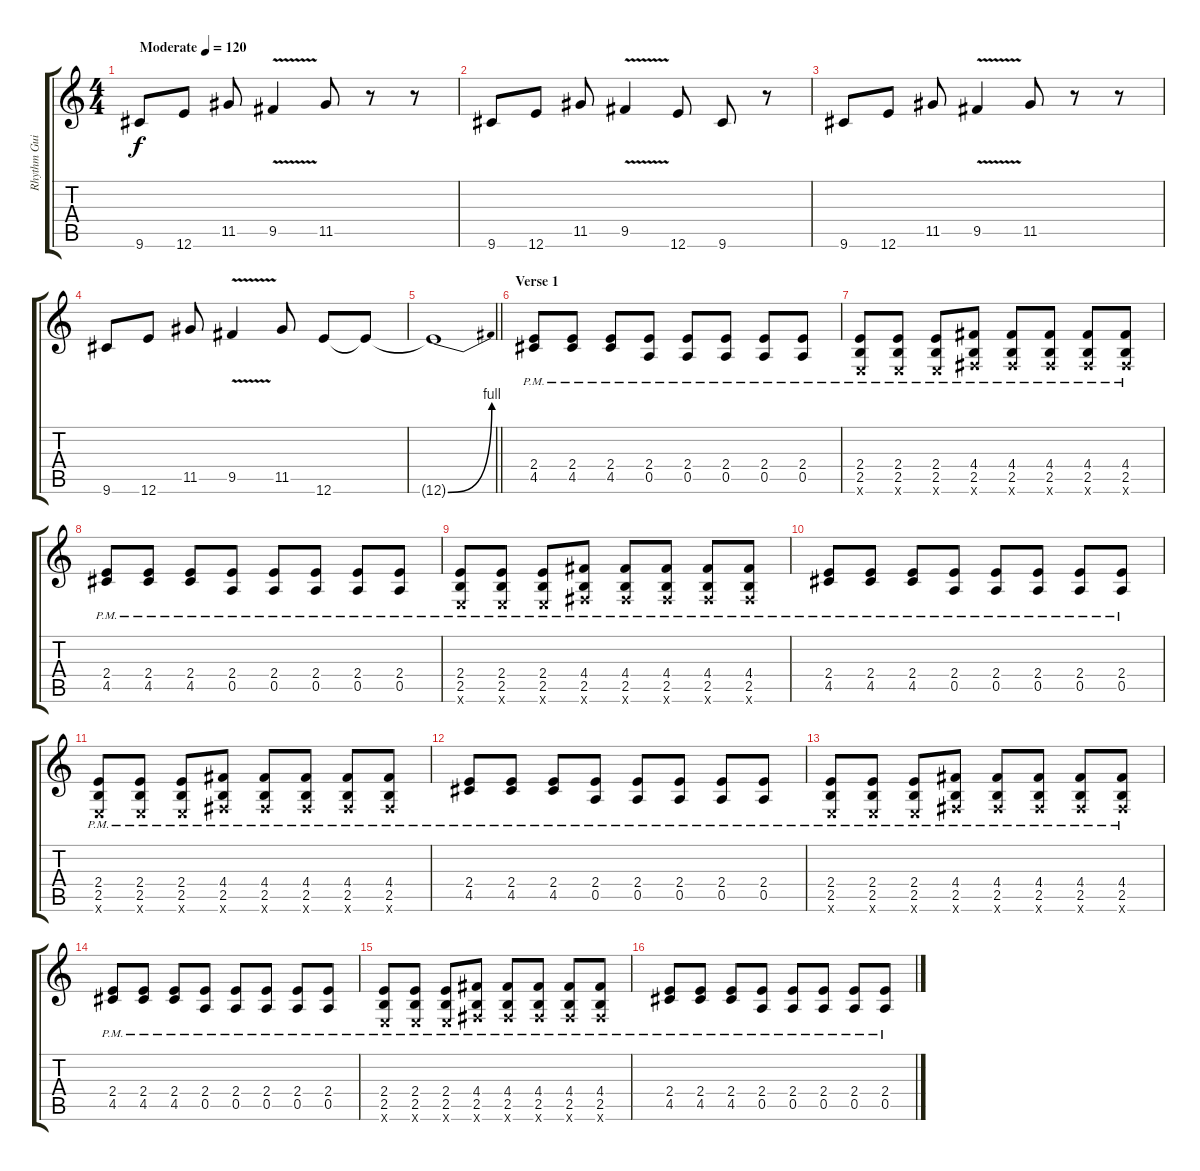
\track ("Rhythm Guitar" "Rhythm Gui") {instrument distortionguitar}
\staff {score tabs}
\tuning (E4 B3 G3 D3 A2 E2) {hide}
\ts (4 4)
\tempo (120 "Moderate")
\clef g2
\ks c
9.6.8{dy f volume 16 balance 0 instrument distortionguitar} 12.6.8 11.5.8 9.5{v}.4 11.5.8 r.8 r.8 |
9.6.8 12.6.8 11.5.8 9.5{v}.4 12.6.8 9.6.8 r.8 |
9.6.8 12.6.8 11.5.8 9.5{v}.4 11.5.8 r.8 r.8 |
9.6.8 12.6.8 11.5.8 9.5{v}.4 11.5.8 12.6.8 12.6{t}.8 |
\barLineRight lightlight
12.6{be (bend 0 0 60 4) t}.1 |
\section ("" "Verse 1")
(2.4{pm} 4.5{pm}).8{volume 12 balance 0 instrument electricguitarmuted} (2.4 4.5{pm}).8 (2.4 4.5{pm}).8 (2.4 0.5{pm}).8 (2.4 0.5{pm}).8 (2.4 0.5{pm}).8 (2.4 0.5{pm}).8 (2.4 0.5{pm}).8 |
(2.4 2.5{pm} 0.6{x}).8 (2.4 2.5{pm} 0.6{x}).8 (2.4 2.5{pm} 0.6{x}).8 (4.4 2.5{pm} 2.6{x}).8 (4.4 2.5{pm} 2.6{x}).8 (4.4 2.5{pm} 2.6{x}).8 (4.4 2.5{pm} 2.6{x}).8 (4.4 2.5{pm} 2.6{x}).8 |
(2.4 4.5{pm}).8 (2.4{pm} 4.5{pm}).8 (2.4{pm} 4.5{pm}).8 (2.4{pm} 0.5{pm}).8 (2.4{pm} 0.5{pm}).8 (2.4{pm} 0.5{pm}).8 (2.4{pm} 0.5{pm}).8 (2.4 0.5{pm}).8 |
(2.4 2.5{pm} 0.6{x}).8 (2.4 2.5{pm} 0.6{x}).8 (2.4 2.5{pm} 0.6{x}).8 (4.4 2.5{pm} 2.6{x}).8 (4.4 2.5{pm} 2.6{x}).8 (4.4 2.5{pm} 2.6{x}).8 (4.4 2.5{pm} 2.6{x}).8 (4.4 2.5{pm} 2.6{x}).8 |
(2.4 4.5{pm}).8 (2.4{pm} 4.5{pm}).8 (2.4{pm} 4.5{pm}).8 (2.4{pm} 0.5{pm}).8 (2.4{pm} 0.5{pm}).8 (2.4{pm} 0.5{pm}).8 (2.4{pm} 0.5{pm}).8 (2.4 0.5{pm}).8 |
(2.4 2.5{pm} 0.6{x}).8 (2.4 2.5{pm} 0.6{x}).8 (2.4 2.5{pm} 0.6{x}).8 (4.4 2.5{pm} 2.6{x}).8 (4.4 2.5{pm} 2.6{x}).8 (4.4 2.5{pm} 2.6{x}).8 (4.4 2.5{pm} 2.6{x}).8 (4.4 2.5{pm} 2.6{x}).8 |
(2.4 4.5{pm}).8 (2.4{pm} 4.5{pm}).8 (2.4{pm} 4.5{pm}).8 (2.4{pm} 0.5{pm}).8 (2.4{pm} 0.5{pm}).8 (2.4{pm} 0.5{pm}).8 (2.4{pm} 0.5{pm}).8 (2.4 0.5{pm}).8 |
(2.4 2.5{pm} 0.6{x}).8 (2.4 2.5{pm} 0.6{x}).8 (2.4 2.5{pm} 0.6{x}).8 (4.4 2.5{pm} 2.6{x}).8 (4.4 2.5{pm} 2.6{x}).8 (4.4 2.5{pm} 2.6{x}).8 (4.4 2.5{pm} 2.6{x}).8 (4.4 2.5{pm} 2.6{x}).8 |
(2.4 4.5{pm}).8 (2.4{pm} 4.5{pm}).8 (2.4{pm} 4.5{pm}).8 (2.4{pm} 0.5{pm}).8 (2.4{pm} 0.5{pm}).8 (2.4{pm} 0.5{pm}).8 (2.4{pm} 0.5{pm}).8 (2.4 0.5{pm}).8 |
(2.4 2.5{pm} 0.6{x}).8 (2.4 2.5{pm} 0.6{x}).8 (2.4 2.5{pm} 0.6{x}).8 (4.4 2.5{pm} 2.6{x}).8 (4.4 2.5{pm} 2.6{x}).8 (4.4 2.5{pm} 2.6{x}).8 (4.4 2.5{pm} 2.6{x}).8 (4.4 2.5{pm} 2.6{x}).8 |
(2.4 4.5{pm}).8 (2.4{pm} 4.5{pm}).8 (2.4{pm} 4.5{pm}).8 (2.4{pm} 0.5{pm}).8 (2.4{pm} 0.5{pm}).8 (2.4{pm} 0.5{pm}).8 (2.4{pm} 0.5{pm}).8 (2.4 0.5{pm}).8
